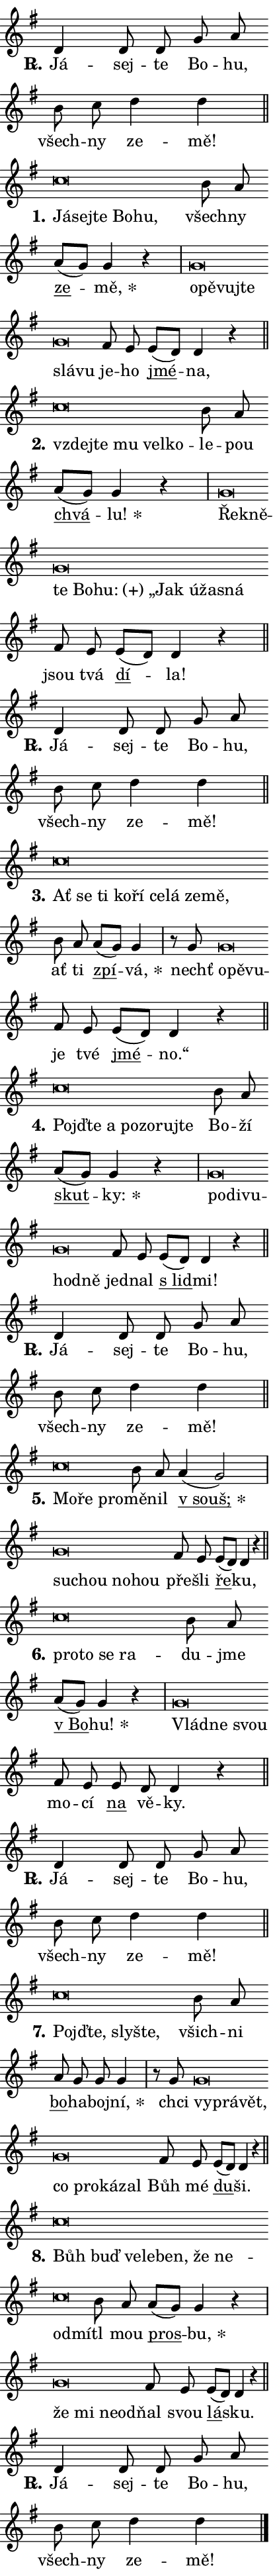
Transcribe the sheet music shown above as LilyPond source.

\version "2.24.0"
\header { tagline = "" }
\paper {
  indent = 0\cm
  top-margin = 0\cm
  right-margin = 0.13\cm % to fit lyric hyphens
  bottom-margin = 0\cm
  left-margin = 0\cm
  paper-width = 7\cm
  page-breaking = #ly:one-page-breaking
  system-system-spacing.basic-distance = #11
  score-system-spacing.basic-distance = #11
  ragged-last = ##f
}


%% Author: Thomas Morley
%% https://lists.gnu.org/archive/html/lilypond-user/2020-05/msg00002.html
#(define (line-position grob)
"Returns position of @var[grob} in current system:
   @code{'start}, if at first time-step
   @code{'end}, if at last time-step
   @code{'middle} otherwise
"
  (let* ((col (ly:item-get-column grob))
         (ln (ly:grob-object col 'left-neighbor))
         (rn (ly:grob-object col 'right-neighbor))
         (col-to-check-left (if (ly:grob? ln) ln col))
         (col-to-check-right (if (ly:grob? rn) rn col))
         (break-dir-left
           (and
             (ly:grob-property col-to-check-left 'non-musical #f)
             (ly:item-break-dir col-to-check-left)))
         (break-dir-right
           (and
             (ly:grob-property col-to-check-right 'non-musical #f)
             (ly:item-break-dir col-to-check-right))))
        (cond ((eqv? 1 break-dir-left) 'start)
              ((eqv? -1 break-dir-right) 'end)
              (else 'middle))))

#(define (tranparent-at-line-position vctor)
  (lambda (grob)
  "Relying on @code{line-position} select the relevant enry from @var{vctor}.
Used to determine transparency,"
    (case (line-position grob)
      ((end) (not (vector-ref vctor 0)))
      ((middle) (not (vector-ref vctor 1)))
      ((start) (not (vector-ref vctor 2))))))

noteHeadBreakVisibility =
#(define-music-function (break-visibility)(vector?)
"Makes @code{NoteHead}s transparent relying on @var{break-visibility}"
#{
  \override NoteHead.transparent =
    #(tranparent-at-line-position break-visibility)
#})

#(define delete-ledgers-for-transparent-note-heads
  (lambda (grob)
    "Reads whether a @code{NoteHead} is transparent.
If so this @code{NoteHead} is removed from @code{'note-heads} from
@var{grob}, which is supposed to be @code{LedgerLineSpanner}.
As a result ledgers are not printed for this @code{NoteHead}"
    (let* ((nhds-array (ly:grob-object grob 'note-heads))
           (nhds-list
             (if (ly:grob-array? nhds-array)
                 (ly:grob-array->list nhds-array)
                 '()))
           ;; Relies on the transparent-property being done before
           ;; Staff.LedgerLineSpanner.after-line-breaking is executed.
           ;; This is fragile ...
           (to-keep
             (remove
               (lambda (nhd)
                 (ly:grob-property nhd 'transparent #f))
               nhds-list)))
      ;; TODO find a better method to iterate over grob-arrays, similiar
      ;; to filter/remove etc for lists
      ;; For now rebuilt from scratch
      (set! (ly:grob-object grob 'note-heads)  '())
      (for-each
        (lambda (nhd)
          (ly:pointer-group-interface::add-grob grob 'note-heads nhd))
        to-keep))))

squashNotes = {
  \override NoteHead.X-extent = #'(-0.2 . 0.2)
  \override NoteHead.Y-extent = #'(-0.75 . 0)
  \override NoteHead.stencil =
    #(lambda (grob)
       (let ((pos (ly:grob-property grob 'staff-position)))
         (begin
           (if (< pos -7) (display "ERROR: Lower brevis then expected\n") (display ""))
           (if (<= pos -6) ly:text-interface::print ly:note-head::print))))
}
unSquashNotes = {
  \revert NoteHead.X-extent
  \revert NoteHead.Y-extent
  \revert NoteHead.stencil
}

hideNotes = \noteHeadBreakVisibility #begin-of-line-visible
unHideNotes = \noteHeadBreakVisibility #all-visible

% work-around for resetting accidentals
% https://lilypond.org/doc/v2.23/Documentation/notation/displaying-rhythms#unmetered-music
cadenzaMeasure = {
  \cadenzaOff
  \partial 1024 s1024
  \cadenzaOn
}

#(define-markup-command (accent layout props text) (markup?)
  "Underline accented syllable"
  (interpret-markup layout props
    #{\markup \override #'(offset . 4.3) \underline { #text }#}))

responsum = \markup \concat {
  "R" \hspace #-1.05 \path #0.1 #'((moveto 0 0.07) (lineto 0.9 0.8)) \hspace #0.05 "."
}

spaceSize = #0.6828661417322834 % exact space size for TeX Gyre Schola

\layout {
  \context {
    \Staff
    \remove "Time_signature_engraver"
    \override LedgerLineSpanner.after-line-breaking = #delete-ledgers-for-transparent-note-heads
  }
  \context {
    \Lyrics {
      \override LyricSpace.minimum-distance = \spaceSize
      \override LyricText.font-name = #"TeX Gyre Schola"
      \override LyricText.font-size = 1
      \override StanzaNumber.font-name = #"TeX Gyre Schola Bold"
      \override StanzaNumber.font-size = 1
    }
  }
  \context {
    \Score 
    \override NoteHead.text =
      #(lambda (grob) 
        (let ((pos (ly:grob-property grob 'staff-position)))
          #{\markup {
            \combine
              \halign #-0.55 \raise #(if (= pos -6) 0 0.5) \override #'(thickness . 2) \draw-line #'(3.2 . 0)
              \musicglyph "noteheads.sM1"
          }#}))
  }
}

% magnetic-lyrics.ily
%
%   written by
%     Jean Abou Samra <jean@abou-samra.fr>
%     Werner Lemberg <wl@gnu.org>
%
%   adapted by
%     Jiri Hon <jiri.hon@gmail.com>
%
% Version 2022-Apr-15

% https://www.mail-archive.com/lilypond-user@gnu.org/msg149350.html

#(define (Left_hyphen_pointer_engraver context)
   "Collect syllable-hyphen-syllable occurrences in lyrics and store
them in properties.  This engraver only looks to the left.  For
example, if the lyrics input is @code{foo -- bar}, it does the
following.

@itemize @bullet
@item
Set the @code{text} property of the @code{LyricHyphen} grob between
@q{foo} and @q{bar} to @code{foo}.

@item
Set the @code{left-hyphen} property of the @code{LyricText} grob with
text @q{foo} to the @code{LyricHyphen} grob between @q{foo} and
@q{bar}.
@end itemize

Use this auxiliary engraver in combination with the
@code{lyric-@/text::@/apply-@/magnetic-@/offset!} hook."
   (let ((hyphen #f)
         (text #f))
     (make-engraver
      (acknowledgers
       ((lyric-syllable-interface engraver grob source-engraver)
        (set! text grob)))
      (end-acknowledgers
       ((lyric-hyphen-interface engraver grob source-engraver)
        ;(when (not (grob::has-interface grob 'lyric-space-interface))
          (set! hyphen grob)));)
      ((stop-translation-timestep engraver)
       (when (and text hyphen)
         (ly:grob-set-object! text 'left-hyphen hyphen))
       (set! text #f)
       (set! hyphen #f)))))

#(define (lyric-text::apply-magnetic-offset! grob)
   "If the space between two syllables is less than the value in
property @code{LyricText@/.details@/.squash-threshold}, move the right
syllable to the left so that it gets concatenated with the left
syllable.

Use this function as a hook for
@code{LyricText@/.after-@/line-@/breaking} if the
@code{Left_@/hyphen_@/pointer_@/engraver} is active."
   (let ((hyphen (ly:grob-object grob 'left-hyphen #f)))
     (when hyphen
       (let ((left-text (ly:spanner-bound hyphen LEFT)))
         (when (grob::has-interface left-text 'lyric-syllable-interface)
           (let* ((common (ly:grob-common-refpoint grob left-text X))
                  (this-x-ext (ly:grob-extent grob common X))
                  (left-x-ext
                   (begin
                     ;; Trigger magnetism for left-text.
                     (ly:grob-property left-text 'after-line-breaking)
                     (ly:grob-extent left-text common X)))
                  ;; `delta` is the gap width between two syllables.
                  (delta (- (interval-start this-x-ext)
                            (interval-end left-x-ext)))
                  (details (ly:grob-property grob 'details))
                  (threshold (assoc-get 'squash-threshold details 0.2)))
             (when (< delta threshold)
               (let* (;; We have to manipulate the input text so that
                      ;; ligatures crossing syllable boundaries are not
                      ;; disabled.  For languages based on the Latin
                      ;; script this is essentially a beautification.
                      ;; However, for non-Western scripts it can be a
                      ;; necessity.
                      (lt (ly:grob-property left-text 'text))
                      (rt (ly:grob-property grob 'text))
                      (is-space (grob::has-interface hyphen 'lyric-space-interface))
                      (space (if is-space " " ""))
                      (extra-delta (if is-space spaceSize 0))
                      ;; Append new syllable.
                      (ltrt-space (if (and (string? lt) (string? rt))
                                (string-append lt space rt)
                                (make-concat-markup (list lt space rt))))
                      ;; Right-align `ltrt` to the right side.
                      (ltrt-space-markup (grob-interpret-markup
                               grob
                               (make-translate-markup
                                (cons (interval-length this-x-ext) 0)
                                (make-right-align-markup ltrt-space)))))
                 (begin
                   ;; Don't print `left-text`.
                   (ly:grob-set-property! left-text 'stencil #f)
                   ;; Set text and stencil (which holds all collected
                   ;; syllables so far) and shift it to the left.
                   (ly:grob-set-property! grob 'text ltrt-space)
                   (ly:grob-set-property! grob 'stencil ltrt-space-markup)
                   (ly:grob-translate-axis! grob (- (- delta extra-delta)) X))))))))))


#(define (lyric-hyphen::displace-bounds-first grob)
   ;; Make very sure this callback isn't triggered too early.
   (let ((left (ly:spanner-bound grob LEFT))
         (right (ly:spanner-bound grob RIGHT)))
     (ly:grob-property left 'after-line-breaking)
     (ly:grob-property right 'after-line-breaking)
     (ly:lyric-hyphen::print grob)))

squashThreshold = #0.4

\layout {
  \context {
    \Lyrics
    \consists #Left_hyphen_pointer_engraver
    \override LyricText.after-line-breaking =
      #lyric-text::apply-magnetic-offset!
    \override LyricHyphen.stencil = #lyric-hyphen::displace-bounds-first
    \override LyricText.details.squash-threshold = \squashThreshold
    \override LyricHyphen.minimum-distance = 0
    \override LyricHyphen.minimum-length = \squashThreshold
  }
}

squashText = \override LyricText.details.squash-threshold = 9999
unSquashText = \override LyricText.details.squash-threshold = \squashThreshold

leftText = \override LyricText.self-alignment-X = #LEFT
unLeftText = \revert LyricText.self-alignment-X

starOffset = #(lambda (grob) 
                (let ((x_offset (ly:self-alignment-interface::aligned-on-x-parent grob)))
                  (if (= x_offset 0) 0 (+ x_offset 1.2))))

star = #(define-music-function (syllable)(string?)
"Append star separator at the end of a syllable"
#{
  \once \override LyricText.X-offset = #starOffset
  \lyricmode { \markup {
    #syllable
    \override #'((font-name . "TeX Gyre Schola Bold")) \hspace #0.2 \lower #0.65 \larger "*"
  } }
#})

starAccent = #(define-music-function (syllable)(string?)
"Append star separator at the end of a syllable and make accent"
#{
  \once \override LyricText.X-offset = #starOffset
  \lyricmode { \markup {
    \accent #syllable
    \override #'((font-name . "TeX Gyre Schola Bold")) \hspace #0.2 \lower #0.65 \larger "*"
  } }
#})

breath = #(define-music-function (syllable)(string?)
"Append breathing indicator at the end of a syllable"
#{
  \lyricmode { \markup { #syllable "+" } }
#})

optionalBreath = #(define-music-function (syllable)(string?)
"Append optional breathing indicator at the end of a syllable"
#{
  \lyricmode { \markup { #syllable "(+)" } }
#})


\score {
    <<
        \new Voice = "melody" { \cadenzaOn \key g \major \relative { d'4 d8 d g a \bar "" b c d4 d \cadenzaMeasure \bar "||" \break } }
        \new Lyrics \lyricsto "melody" { \lyricmode { \set stanza = \responsum
Já -- sej -- te Bo -- hu, všech -- ny ze -- mě! } }
    >>
    \layout {}
}

\score {
    <<
        \new Voice = "melody" { \cadenzaOn \key g \major \relative { \squashNotes c''\breve*1/16 \hideNotes \breve*1/16 \bar "" \breve*1/16 \bar "" \breve*1/16 \breve*1/16 \bar "" \unHideNotes \unSquashNotes b8 a \bar "" a[( g)] g4 r \cadenzaMeasure \bar "|" \squashNotes g\breve*1/16 \hideNotes \breve*1/16 \bar "" \breve*1/16 \bar "" \breve*1/16 \bar "" \breve*1/16 \breve*1/16 \bar "" \unHideNotes \unSquashNotes fis8 e \bar "" e[( d)] d4 r \cadenzaMeasure \bar "||" \break } }
        \new Lyrics \lyricsto "melody" { \lyricmode { \set stanza = "1."
\leftText Já -- \squashText sej -- te Bo -- hu, \unLeftText \unSquashText všech -- ny \markup \accent ze -- \star mě, \leftText o -- \squashText pě -- vuj -- te slá -- vu \unLeftText \unSquashText je -- ho \markup \accent jmé -- na, } }
    >>
    \layout {}
}

\score {
    <<
        \new Voice = "melody" { \cadenzaOn \key g \major \relative { \squashNotes c''\breve*1/16 \hideNotes \breve*1/16 \bar "" \breve*1/16 \bar "" \breve*1/16 \breve*1/16 \bar "" \unHideNotes \unSquashNotes b8 a \bar "" a[( g)] g4 r \cadenzaMeasure \bar "|" \squashNotes g\breve*1/16 \hideNotes \breve*1/16 \bar "" \breve*1/16 \bar "" \breve*1/16 \bar "" \breve*1/16 \bar "" \breve*1/16 \bar "" \breve*1/16 \bar "" \breve*1/16 \breve*1/16 \bar "" \unHideNotes \unSquashNotes fis8 e \bar "" e[( d)] d4 r \cadenzaMeasure \bar "||" \break } }
        \new Lyrics \lyricsto "melody" { \lyricmode { \set stanza = "2."
\leftText vzdej -- \squashText te mu vel -- ko -- \unLeftText \unSquashText le -- pou \markup \accent chvá -- \star lu! \leftText Ře -- \squashText kně -- te Bo -- \optionalBreath hu: „Jak ú -- ža -- sná \unLeftText \unSquashText jsou tvá \markup \accent dí -- la! } }
    >>
    \layout {}
}

\score {
    <<
        \new Voice = "melody" { \cadenzaOn \key g \major \relative { d'4 d8 d g a \bar "" b c d4 d \cadenzaMeasure \bar "||" \break } }
        \new Lyrics \lyricsto "melody" { \lyricmode { \set stanza = \responsum
Já -- sej -- te Bo -- hu, všech -- ny ze -- mě! } }
    >>
    \layout {}
}

\score {
    <<
        \new Voice = "melody" { \cadenzaOn \key g \major \relative { \squashNotes c''\breve*1/16 \hideNotes \breve*1/16 \bar "" \breve*1/16 \bar "" \breve*1/16 \bar "" \breve*1/16 \bar "" \breve*1/16 \bar "" \breve*1/16 \bar "" \breve*1/16 \breve*1/16 \bar "" \unHideNotes \unSquashNotes b8 a \bar "" a[( g)] g4 \cadenzaMeasure \bar "|" r8 g8 \squashNotes g\breve*1/16 \hideNotes \breve*1/16 \breve*1/16 \bar "" \unHideNotes \unSquashNotes fis8 e \bar "" e[( d)] d4 r \cadenzaMeasure \bar "||" \break } }
        \new Lyrics \lyricsto "melody" { \lyricmode { \set stanza = "3."
\leftText Ať \squashText se ti ko -- ří ce -- lá ze -- mě, \unLeftText \unSquashText ať ti \markup \accent zpí -- \star vá, nechť \leftText o -- \squashText pě -- vu -- \unLeftText \unSquashText je tvé \markup \accent jmé -- no.“ } }
    >>
    \layout {}
}

\score {
    <<
        \new Voice = "melody" { \cadenzaOn \key g \major \relative { \squashNotes c''\breve*1/16 \hideNotes \breve*1/16 \bar "" \breve*1/16 \bar "" \breve*1/16 \bar "" \breve*1/16 \bar "" \breve*1/16 \breve*1/16 \bar "" \unHideNotes \unSquashNotes b8 a \bar "" a[( g)] g4 r \cadenzaMeasure \bar "|" \squashNotes g\breve*1/16 \hideNotes \breve*1/16 \bar "" \breve*1/16 \bar "" \breve*1/16 \breve*1/16 \bar "" \unHideNotes \unSquashNotes fis8 e \bar "" e[( d)] d4 r \cadenzaMeasure \bar "||" \break } }
        \new Lyrics \lyricsto "melody" { \lyricmode { \set stanza = "4."
\leftText Pojď -- \squashText te a po -- zo -- ruj -- te \unLeftText \unSquashText Bo -- ží \markup \accent skut -- \star ky: \leftText po -- \squashText di -- vu -- hod -- ně \unLeftText \unSquashText jed -- nal \markup \accent "s lid" -- mi! } }
    >>
    \layout {}
}

\score {
    <<
        \new Voice = "melody" { \cadenzaOn \key g \major \relative { d'4 d8 d g a \bar "" b c d4 d \cadenzaMeasure \bar "||" \break } }
        \new Lyrics \lyricsto "melody" { \lyricmode { \set stanza = \responsum
Já -- sej -- te Bo -- hu, všech -- ny ze -- mě! } }
    >>
    \layout {}
}

\score {
    <<
        \new Voice = "melody" { \cadenzaOn \key g \major \relative { \squashNotes c''\breve*1/16 \hideNotes \breve*1/16 \breve*1/16 \bar "" \unHideNotes \unSquashNotes b8 a \bar "" a4( g2) \cadenzaMeasure \bar "|" \squashNotes g\breve*1/16 \hideNotes \breve*1/16 \bar "" \breve*1/16 \breve*1/16 \bar "" \unHideNotes \unSquashNotes fis8 e \bar "" e[( d)] d4 r \cadenzaMeasure \bar "||" \break } }
        \new Lyrics \lyricsto "melody" { \lyricmode { \set stanza = "5."
\leftText Mo -- \squashText ře pro -- \unLeftText \unSquashText mě -- nil \starAccent "v souš;" \leftText su -- \squashText chou no -- hou \unLeftText \unSquashText pře -- šli \markup \accent ře -- ku, } }
    >>
    \layout {}
}

\score {
    <<
        \new Voice = "melody" { \cadenzaOn \key g \major \relative { \squashNotes c''\breve*1/16 \hideNotes \breve*1/16 \bar "" \breve*1/16 \breve*1/16 \bar "" \unHideNotes \unSquashNotes b8 a \bar "" a[( g)] g4 r \cadenzaMeasure \bar "|" \squashNotes g\breve*1/16 \hideNotes \breve*1/16 \breve*1/16 \bar "" \unHideNotes \unSquashNotes fis8 e \bar "" e d d4 r \cadenzaMeasure \bar "||" \break } }
        \new Lyrics \lyricsto "melody" { \lyricmode { \set stanza = "6."
\leftText pro -- \squashText to se ra -- \unLeftText \unSquashText du -- jme \markup \accent "v Bo" -- \star hu! \leftText Vlád -- \squashText ne svou \unLeftText \unSquashText mo -- cí \markup \accent na vě -- ky. } }
    >>
    \layout {}
}

\score {
    <<
        \new Voice = "melody" { \cadenzaOn \key g \major \relative { d'4 d8 d g a \bar "" b c d4 d \cadenzaMeasure \bar "||" \break } }
        \new Lyrics \lyricsto "melody" { \lyricmode { \set stanza = \responsum
Já -- sej -- te Bo -- hu, všech -- ny ze -- mě! } }
    >>
    \layout {}
}

\score {
    <<
        \new Voice = "melody" { \cadenzaOn \key g \major \relative { \squashNotes c''\breve*1/16 \hideNotes \breve*1/16 \bar "" \breve*1/16 \breve*1/16 \bar "" \unHideNotes \unSquashNotes b8 a \bar "" a g g g4 \cadenzaMeasure \bar "|" r8 g8 \squashNotes g\breve*1/16 \hideNotes \breve*1/16 \bar "" \breve*1/16 \bar "" \breve*1/16 \bar "" \breve*1/16 \bar "" \breve*1/16 \breve*1/16 \bar "" \unHideNotes \unSquashNotes fis8 e \bar "" e[( d)] d4 r \cadenzaMeasure \bar "||" \break } }
        \new Lyrics \lyricsto "melody" { \lyricmode { \set stanza = "7."
\leftText Pojď -- \squashText te, sly -- šte, \unLeftText \unSquashText všich -- ni \markup \accent bo -- ha -- boj -- \star ní, chci \leftText vy -- \squashText prá -- vět, co pro -- ká -- zal \unLeftText \unSquashText Bůh mé \markup \accent du -- ši. } }
    >>
    \layout {}
}

\score {
    <<
        \new Voice = "melody" { \cadenzaOn \key g \major \relative { \squashNotes c''\breve*1/16 \hideNotes \breve*1/16 \bar "" \breve*1/16 \bar "" \breve*1/16 \bar "" \breve*1/16 \bar "" \breve*1/16 \bar "" \breve*1/16 \bar "" \breve*1/16 \breve*1/16 \bar "" \unHideNotes \unSquashNotes b8 a \bar "" a[( g)] g4 r \cadenzaMeasure \bar "|" \squashNotes g\breve*1/16 \hideNotes \breve*1/16 \bar "" \breve*1/16 \breve*1/16 \bar "" \unHideNotes \unSquashNotes fis8 e \bar "" e[( d)] d4 r \cadenzaMeasure \bar "||" \break } }
        \new Lyrics \lyricsto "melody" { \lyricmode { \set stanza = "8."
\leftText Bůh \squashText buď ve -- le -- ben, že ne -- od -- mí -- \unLeftText \unSquashText tl mou \markup \accent pros -- \star bu, \leftText že \squashText mi ne -- od -- \unLeftText \unSquashText ňal svou \markup \accent lá -- sku. } }
    >>
    \layout {}
}

\score {
    <<
        \new Voice = "melody" { \cadenzaOn \key g \major \relative { d'4 d8 d g a \bar "" b c d4 d \cadenzaMeasure \bar "||" \break } \bar "|." }
        \new Lyrics \lyricsto "melody" { \lyricmode { \set stanza = \responsum
Já -- sej -- te Bo -- hu, všech -- ny ze -- mě! } }
    >>
    \layout {}
}
